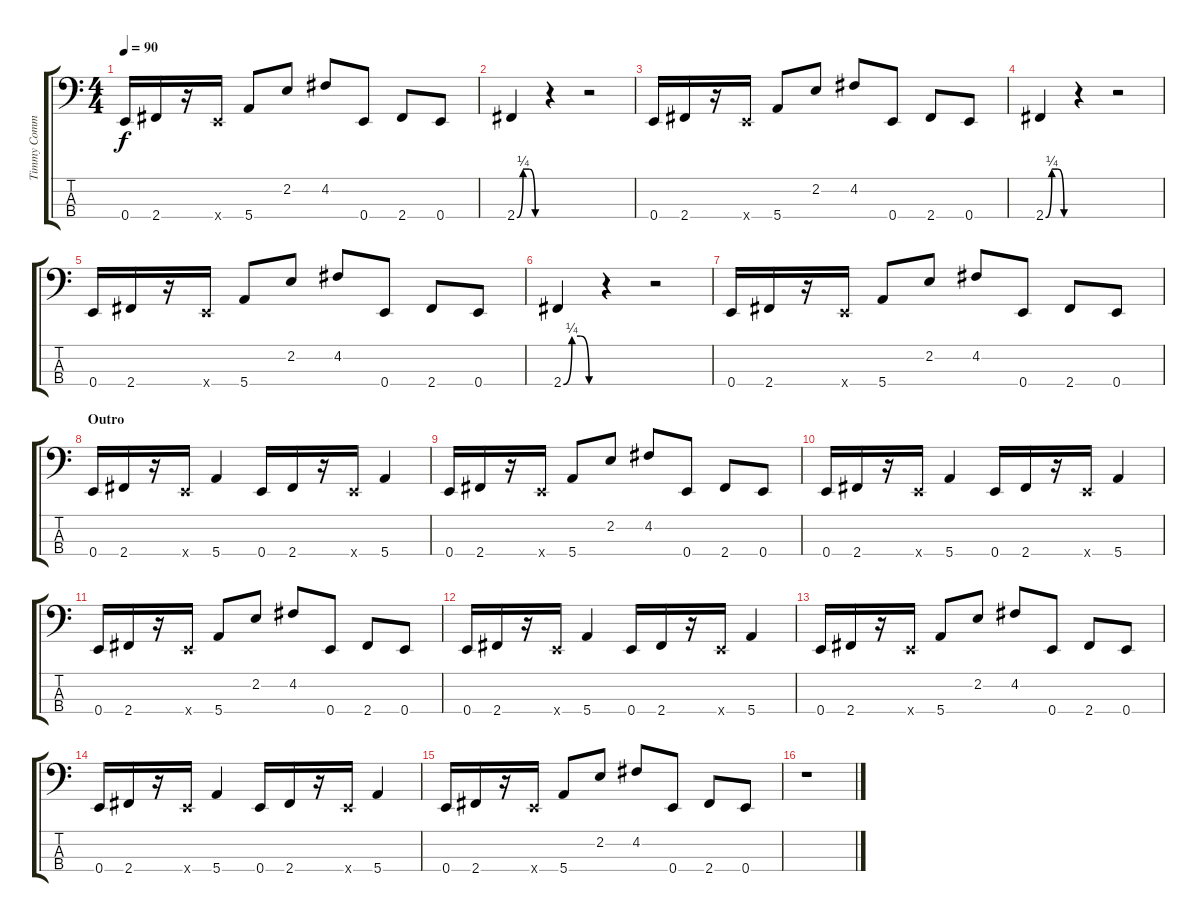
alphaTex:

\track ("Timmy Commerford / Bass" "Timmy Comm") {instrument electricbassfinger}
\staff {score tabs}
\tuning (G2 D2 A1 E1) {hide}
\ts (4 4)
\tempo 90
\clef f4
\ks c
0.4.16{dy f} 2.4.16 r.16 0.4{x}.16 5.4.8 2.2.8 4.2.8 0.4.8 2.4.8 0.4.8 |
2.4{be (custom 0 0 15 1 30 1 45 0 60 0)}.4 r.4 r.2 |
0.4.16 2.4.16 r.16 0.4{x}.16 5.4.8 2.2.8 4.2.8 0.4.8 2.4.8 0.4.8 |
2.4{be (custom 0 0 15 1 30 1 45 0 60 0)}.4 r.4 r.2 |
0.4.16 2.4.16 r.16 0.4{x}.16 5.4.8 2.2.8 4.2.8 0.4.8 2.4.8 0.4.8 |
2.4{be (custom 0 0 15 1 30 1 45 0 60 0)}.4 r.4 r.2 |
0.4.16 2.4.16 r.16 0.4{x}.16 5.4.8 2.2.8 4.2.8 0.4.8 2.4.8 0.4.8 |
\section ("" "Outro")
0.4.16 2.4.16 r.16 0.4{x}.16 5.4.4 0.4.16 2.4.16 r.16 0.4{x}.16 5.4.4 |
0.4.16 2.4.16 r.16 0.4{x}.16 5.4.8 2.2.8 4.2.8 0.4.8 2.4.8 0.4.8 |
0.4.16 2.4.16 r.16 0.4{x}.16 5.4.4 0.4.16 2.4.16 r.16 0.4{x}.16 5.4.4 |
0.4.16 2.4.16 r.16 0.4{x}.16 5.4.8 2.2.8 4.2.8 0.4.8 2.4.8 0.4.8 |
0.4.16 2.4.16 r.16 0.4{x}.16 5.4.4 0.4.16 2.4.16 r.16 0.4{x}.16 5.4.4 |
0.4.16 2.4.16 r.16 0.4{x}.16 5.4.8 2.2.8 4.2.8 0.4.8 2.4.8 0.4.8 |
0.4.16 2.4.16 r.16 0.4{x}.16 5.4.4 0.4.16 2.4.16 r.16 0.4{x}.16 5.4.4 |
0.4.16 2.4.16 r.16 0.4{x}.16 5.4.8 2.2.8 4.2.8 0.4.8 2.4.8 0.4.8 |
r.1
